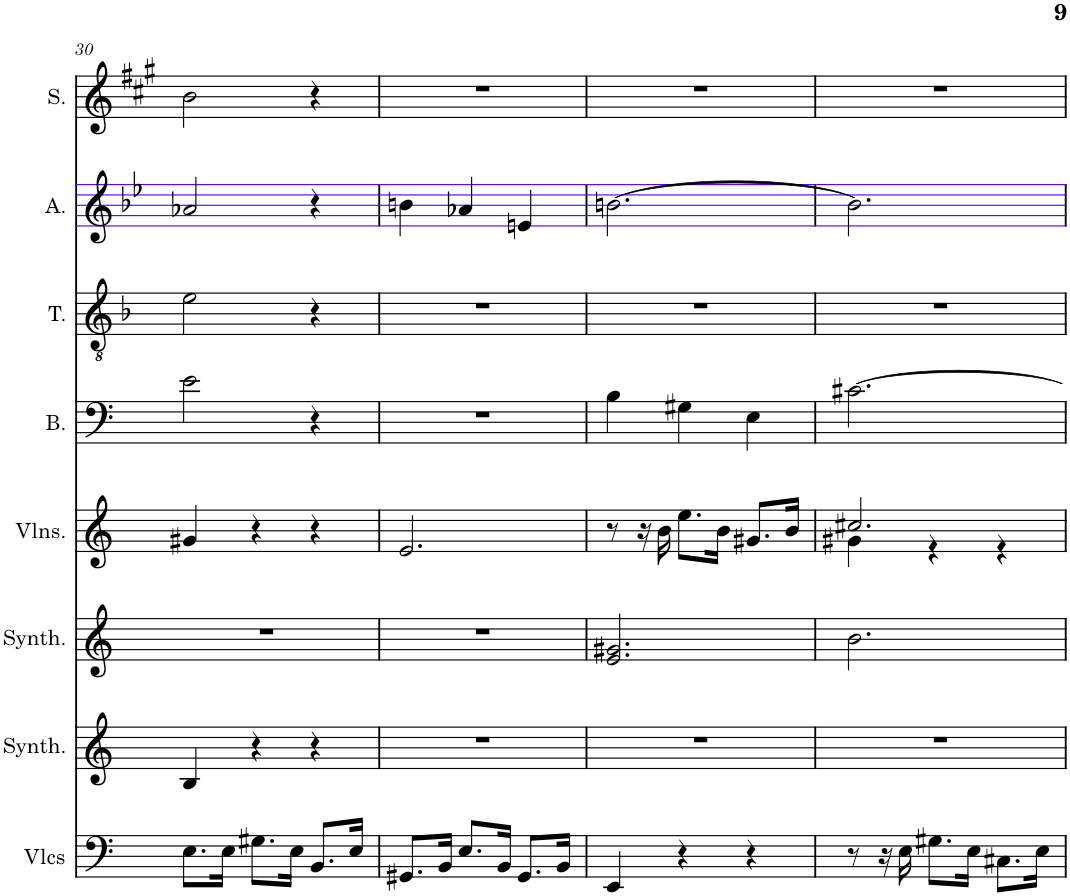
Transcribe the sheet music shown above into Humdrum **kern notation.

**kern	**kern	**kern	**kern	**kern	**kern	**kern	**kern
*part8	*part7	*part6	*part5	*part4	*part3	*part2	*part1
*staff8	*staff7	*staff6	*staff5	*staff4	*staff3	*staff2	*staff1
*I"Violoncelles, D'Bass/Strings, etc	*I"Synthétiseur d'instruments à cordes, Synth strings, etc	*I"Synthétiseur d'instruments à cordes, Synth strings 2	*I"Violons, 1st violins	*I"Basse	*I"Ténor	*I"Alto	*I"Soprano
*I'Vlcs	*I'Synth.	*I'Synth.	*I'Vlns.	*I'B.	*I'T.	*I'A.	*I'S.
!!LO:PB:g=z
*clefF4	*clefF4	*clefG2	*clefG2	*clefF4	*clefGv2	*clefG2	*clefG2
*k[]	*k[]	*k[]	*k[]	*k[]	*k[b-]	*k[b-e-]	*k[f#c#g#]
*M3/4	*M3/4	*M3/4	*M3/4	*M3/4	*M3/4	*M3/4	*M3/4
=30	=30	=30	=30	=30	=30	=30	=30
8.E\L	4B/	2.r	4g#X/	2e\	2e\	2a-X/	2b\
16E\Jk	.	.	.	.	.	.	.
8.G#X\L	4r	.	4r	.	.	.	.
16E\Jk	.	.	.	.	.	.	.
8.BB/L	4r	.	4r	4r	4r	4r	4r
16E/Jk	.	.	.	.	.	.	.
=31	=31	=31	=31	=31	=31	=31	=31
8.GG#X/L	2.r	2.r	2.e/	2.r	2.r	4bn\	2.r
16BB/Jk	.	.	.	.	.	.	.
8.E/L	.	.	.	.	.	4a-X/	.
16BB/Jk	.	.	.	.	.	.	.
8.GG#/L	.	.	.	.	.	4en/	.
16BB/Jk	.	.	.	.	.	.	.
=32	=32	=32	=32	=32	=32	=32	=32
4EE/	2.r	2.e/ 2.g#X/	8r	4B\	2.r	[2.bn\	2.r
.	.	.	16r	.	.	.	.
.	.	.	16b\	.	.	.	.
4r	.	.	8.ee\L	4G#X\	.	.	.
.	.	.	16b\Jk	.	.	.	.
4r	.	.	8.g#X/L	4E\	.	.	.
.	.	.	16b/Jk	.	.	.	.
=33	=33	=33	=33	=33	=33	=33	=33
*	*	*	*^	*	*	*	*
8r	2.r	2.b\	2.cc#X/	4g#X\	[2.c#X\	2.r	2.b\]	2.r
16r	.	.	.	.	.	.	.	.
16E\	.	.	.	.	.	.	.	.
8.G#X\L	.	.	.	4r	.	.	.	.
16E\Jk	.	.	.	.	.	.	.	.
8.C#X\L	.	.	.	4r	.	.	.	.
16E\Jk	.	.	.	.	.	.	.	.
*	*	*	*v	*v	*	*	*	*
=	=	=	=	=	=	=	=
*-	*-	*-	*-	*-	*-	*-	*-
